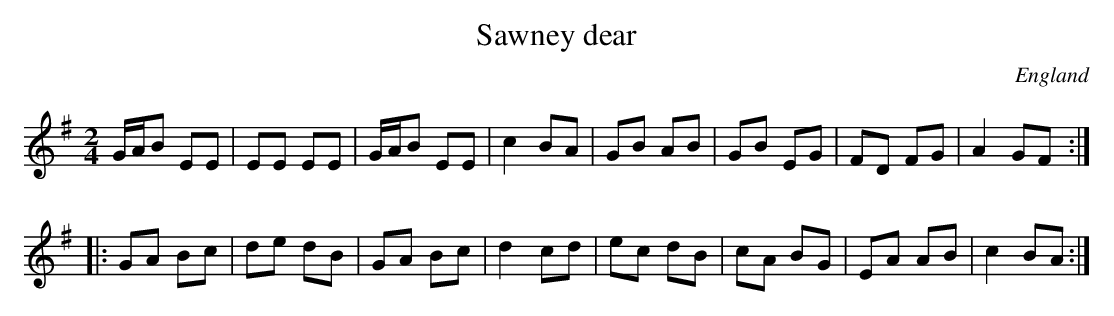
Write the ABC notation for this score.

X:1
T:Sawney dear
O:England
M:2/4
L:1/8
K:G
G/2A/2B EE | EE EE | G/2A/2B EE | c2BA |\
GB AB | GB EG | FD FG | A2 GF :|*
|:GA Bc | de dB | GA Bc | d2 cd |\
ec dB | cA BG | EA AB | c2 BA :|**
